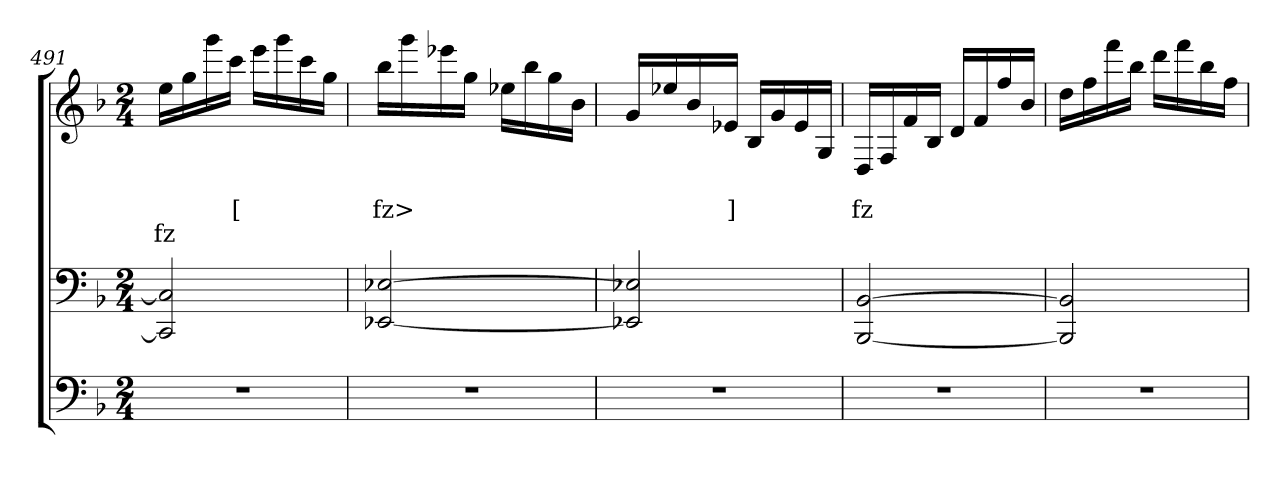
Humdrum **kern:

**kern	**kern	**kern	**text	**text	**text
*part3	*part2	*part1	*part1	*part1	*part1
*staff3	*staff2	*staff1	*staff1	*staff1	*staff1
*clefF4	*clefF4	*clefG2	*	*	*
*k[b-]	*k[b-]	*k[b-]	*	*	*
*M2/4	*M2/4	*M2/4	*	*	*
=491	=491	=491	=491	=491	=491
2r	2C] 2CC]	16eeLL	.	.	fz
.	.	16gg	.	.	.
.	.	16ggg	.	.	.
.	.	16cccJJ	.	[	.
.	.	16eeeLL	.	.	.
.	.	16ggg	.	.	.
.	.	16ccc	.	.	.
.	.	16ggJJ	.	.	.
=492	=492	=492	=492	=492	=492
2r	[2E-X [2EE-X	16bb-LL	.	fz>	.
.	.	16ggg	.	.	.
.	.	16eee-X	.	.	.
.	.	16ggJJ	.	.	.
.	.	16ee-LL	.	.	.
.	.	16bb-	.	.	.
.	.	16gg	.	.	.
.	.	16b-JJ	.	.	.
=493	=493	=493	=493	=493	=493
2r	2E-X] 2EE-X]	16gLL	.	.	.
.	.	16ee-X	.	.	.
.	.	16b-	.	.	.
.	.	16e-JJ	.	]	.
.	.	16B-LL	.	.	.
.	.	16g	.	.	.
.	.	16e-	.	.	.
.	.	16GJJ	.	.	.
=494	=494	=494	=494	=494	=494
2r	[2BB-/ [2BBB-/	16DLL	.	fz	.
.	.	16F	.	.	.
.	.	16f	.	.	.
.	.	16B-JJ	.	.	.
.	.	16dLL	.	.	.
.	.	16f	.	.	.
.	.	16ff	.	.	.
.	.	16b-JJ	.	.	.
=495	=495	=495	=495	=495	=495
2r	2BB-] 2BBB-]	16ddLL	.	.	.
.	.	16ff	.	.	.
.	.	16fff	.	.	.
.	.	16bb-JJ	.	.	.
.	.	16dddLL	.	.	.
.	.	16fff	.	.	.
.	.	16bb-	.	.	.
.	.	16ffJJ	.	.	.
=	=	=	=	=	=
*-	*-	*-	*-	*-	*-
